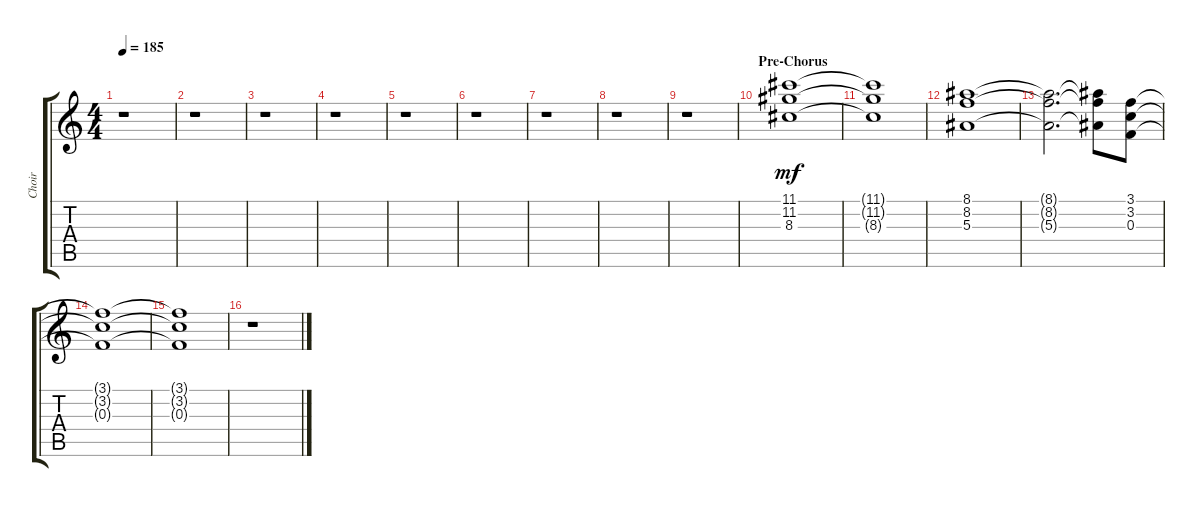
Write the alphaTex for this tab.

\track ("Choir" "Choir") {instrument electricguitarclean}
\staff {score tabs}
\tuning (D4 A3 F3 C3 G2 C2) {hide}
\ts (4 4)
\tempo 185
\clef g2
\ks aminor
r.1{dy mf} |
r.1 |
r.1 |
r.1 |
r.1 |
r.1 |
r.1 |
r.1 |
r.1 |
\section ("" "Pre-Chorus")
(11.1 11.2 8.3).1 |
(11.1{t} 11.2{t} 8.3{t}).1 |
(8.1 8.2 5.3).1 |
(8.1{t} 8.2{t} 5.3{t}).2{d} (8.1{t} 8.2{t} 5.3{t}).8 (3.1 3.2 0.3).8 |
(3.1{t} 3.2{t} 0.3{t}).1 |
(3.1{t} 3.2{t} 0.3{t}).1 |
r.1
